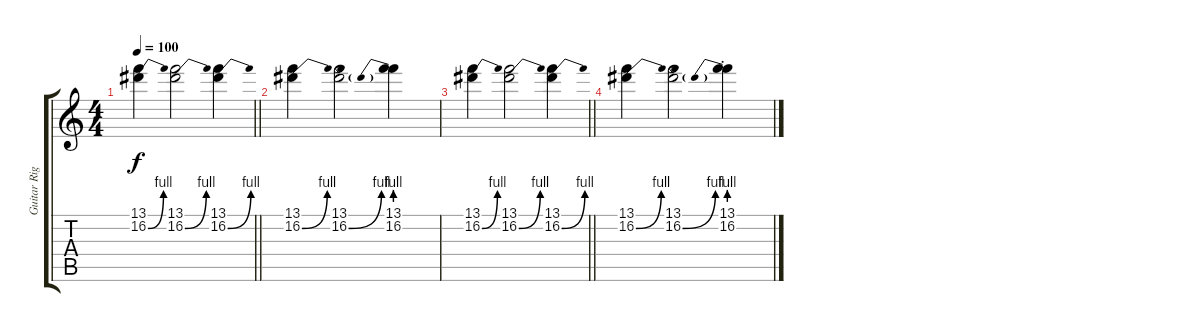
\track ("Guitar Right" "Guitar Rig") {instrument distortionguitar}
\staff {score tabs}
\tuning (E4 B3 G3 D3 A2 D2) {hide}
\ts (4 4)
\tempo 100
\clef g2
\barLineRight lightlight
\ks c
(13.1 16.2{be (bend 0 0 60 4)}).4{dy f} (13.1 16.2{be (bend 0 0 60 4)}).2 (13.1 16.2{be (bend 0 0 60 4)}).4 |
(13.1 16.2{be (bend 0 0 60 4)}).4 (13.1 16.2{be (bend 0 0 60 4)}).2 (13.1 16.2{be (prebend 0 4 60 4)}).4 |
\barLineRight lightlight
(13.1 16.2{be (bend 0 0 60 4)}).4 (13.1 16.2{be (bend 0 0 60 4)}).2 (13.1 16.2{be (bend 0 0 60 4)}).4 |
(13.1 16.2{be (bend 0 0 60 4)}).4 (13.1 16.2{be (bend 0 0 60 4)}).2 (13.1{st} 16.2{be (prebend 0 4 60 4) st}).4
